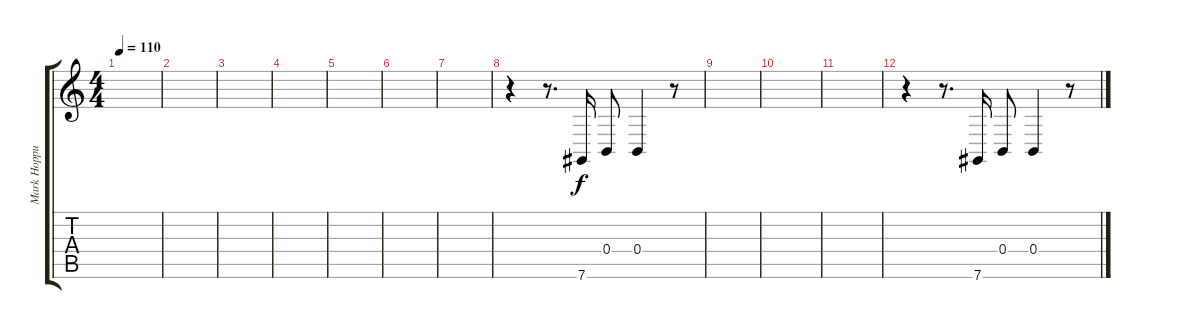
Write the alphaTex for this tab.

\track ("Mark Hoppus Lead Voice" "Mark Hoppu") {instrument bassoon}
\staff {score tabs}
\tuning (Db4 Ab3 E3 B2 Gb2 Db2) {hide}
\ts (4 4)
\tempo 110
\clef g2
\ks c
|
|
|
|
|
|
|
r.4 r.8{d} 7.6.16 0.4.8 0.4.4 r.8 |
|
|
|
r.4 r.8{d} 7.6.16 0.4.8 0.4.4 r.8
